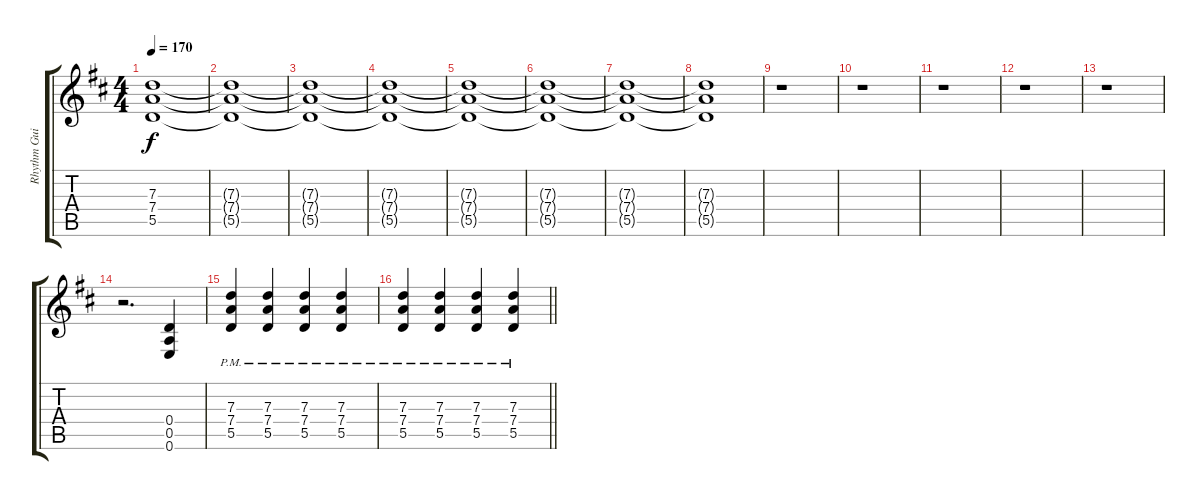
\track ("Rhythm Guitar" "Rhythm Gui") {instrument distortionguitar}
\staff {score tabs}
\tuning (E4 B3 G3 D3 A2 E2) {hide}
\ts (4 4)
\tempo 170
\clef g2
\ks d
(7.3 7.4 5.5).1{dy f} |
(7.3{t} 7.4{t} 5.5{t}).1 |
(7.3{t} 7.4{t} 5.5{t}).1 |
(7.3{t} 7.4{t} 5.5{t}).1 |
(7.3{t} 7.4{t} 5.5{t}).1 |
(7.3{t} 7.4{t} 5.5{t}).1 |
(7.3{t} 7.4{t} 5.5{t}).1 |
(7.3{t} 7.4{t} 5.5{t}).1 |
r.1 |
r.1 |
r.1 |
r.1 |
r.1 |
r.2{d} (0.4 0.5 0.6).4 |
(7.3{pm} 7.4{pm} 5.5{pm}).4 (7.3{pm} 7.4{pm} 5.5{pm}).4 (7.3{pm} 7.4{pm} 5.5{pm}).4 (7.3{pm} 7.4{pm} 5.5{pm}).4 |
\barLineRight lightlight
(7.3{pm} 7.4{pm} 5.5{pm}).4 (7.3{pm} 7.4{pm} 5.5{pm}).4 (7.3{pm} 7.4{pm} 5.5{pm}).4 (7.3{pm} 7.4{pm} 5.5{pm}).4
